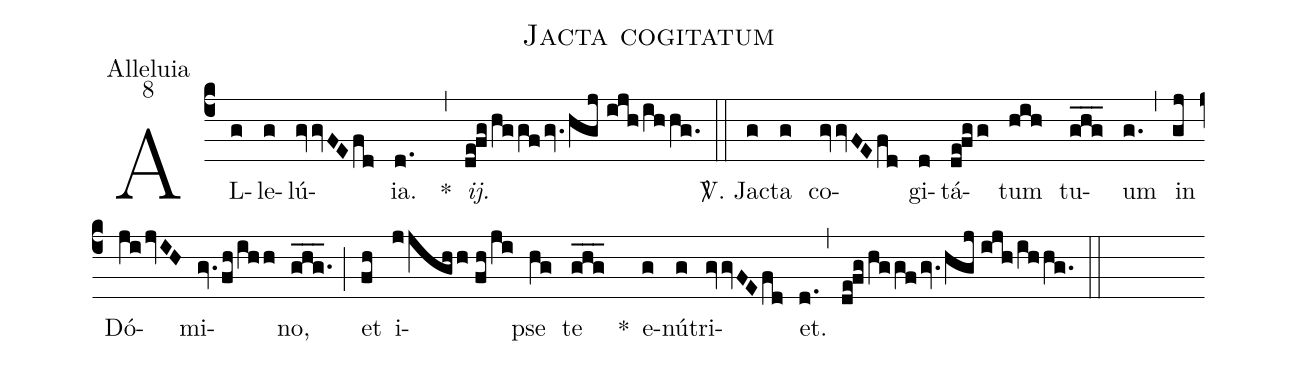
name:Jacta cogitatum;
office-part:Alleluia;
mode:8;
%%
(c4) AL(g)le(g)lú(gvvFEfd){ia}.(d.) <clear>*(,) <i>ij.</i>(de!fg/hggfgv.hgj//ijh/ihhg.) (::) <sp>V/</sp>. Ja(g)cta(g) co(gvvFEfd)gi(d)tá(de!fgg)tum(hih) tu(ghg___)um(g.) (,) in(gj) Dó(jijvIH)mi(gv.fh/ihh)no,(ghg.___) (;) et(fh) i(jjghh//fh/ji)pse(hg) te(ghg___) ()*() e(g)nú(g)tri(gvvFEfd)et.(d.) (,) (de!fg/hggfgv.hgj//ijh/ihhg.) (::)
